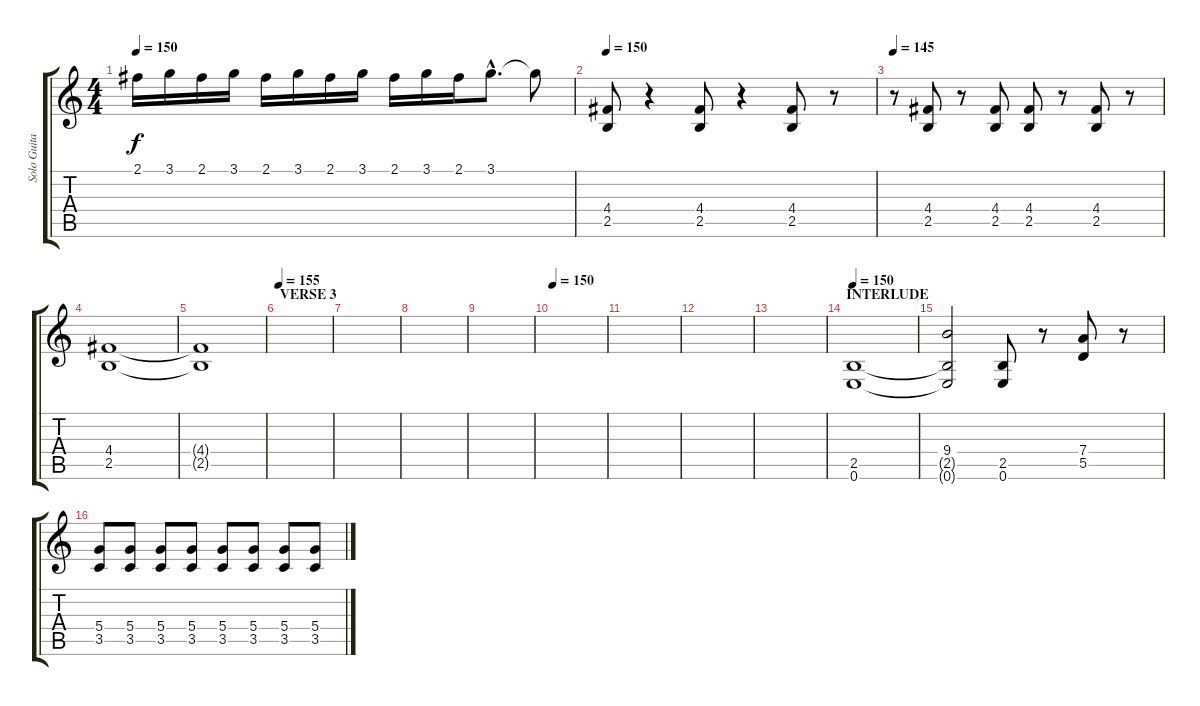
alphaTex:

\track ("Solo Guitar" "Solo Guita") {instrument distortionguitar}
\staff {score tabs}
\tuning (E4 B3 G3 D3 A2 E2) {hide}
\ts (4 4)
\tempo 150
\clef g2
\ks c
2.1.16{dy f} 3.1.16 2.1.16 3.1.16 2.1.16 3.1.16 2.1.16 3.1.16 2.1.16 3.1.16 2.1.16 3.1{hac}.8{d} 3.1{t}.8 |
\tempo 150
(4.4 2.5).8 r.4 (4.4 2.5).8 r.4 (4.4 2.5).8 r.8 |
\tempo 145
r.8 (4.4 2.5).8 r.8 (4.4 2.5).8 (4.4 2.5).8 r.8 (4.4 2.5).8 r.8 |
(4.4 2.5).1 |
(4.4{t} 2.5{t}).1 |
\section ("" "VERSE 3")
\tempo 155
|
|
|
|
\tempo 155
\tempo 150
|
|
|
|
\section ("" "INTERLUDE")
\tempo 150
(2.5 0.6).1{volume 12} |
(9.4 2.5{t} 0.6{t}).2 (2.5 0.6).8 r.8 (7.4 5.5).8 r.8 |
(5.4 3.5).8 (5.4 3.5).8 (5.4 3.5).8 (5.4 3.5).8 (5.4 3.5).8 (5.4 3.5).8 (5.4 3.5).8 (5.4 3.5).8
